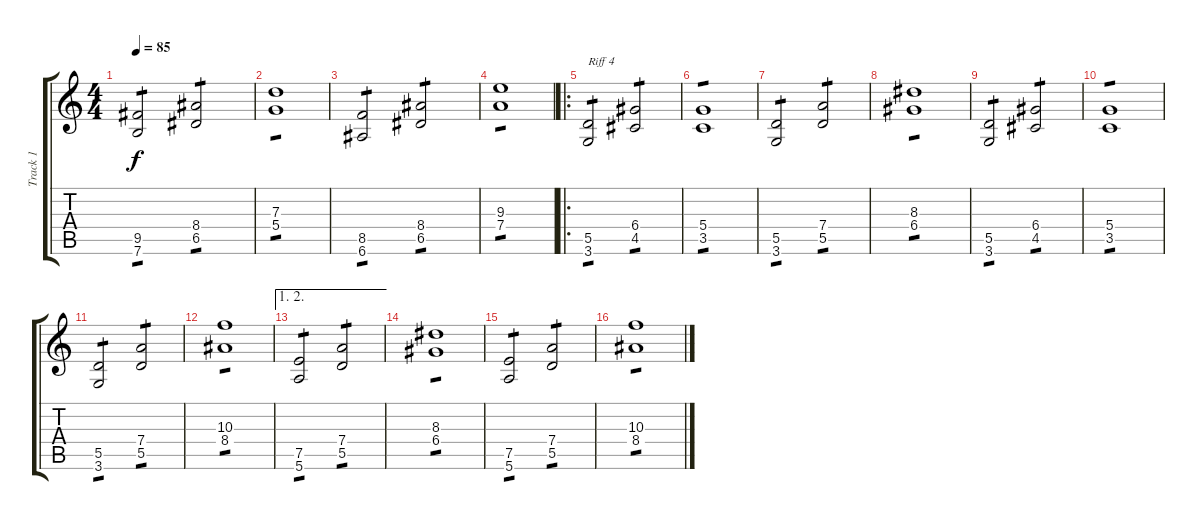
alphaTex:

\track ("Track 1" "Track 1") {instrument distortionguitar}
\staff {score tabs}
\tuning (E4 B3 G3 D3 A2 E2) {hide}
\ts (4 4)
\tempo 85
\clef g2
\ks c
(9.5 7.6).2{tp 1 dy f} (8.4 6.5).2{tp 1} |
(7.3 5.4).1{tp 1} |
(8.5 6.6).2{tp 1} (8.4 6.5).2{tp 1} |
(9.3 7.4).1{tp 1} |
\ro
(5.5 3.6).2{txt "Riff 4" tp 1} (6.4 4.5).2{tp 1} |
(5.4 3.5).1{tp 1} |
(5.5 3.6).2{tp 1} (7.4 5.5).2{tp 1} |
(8.3 6.4).1{tp 1} |
(5.5 3.6).2{tp 1} (6.4 4.5).2{tp 1} |
(5.4 3.5).1{tp 1} |
(5.5 3.6).2{tp 1} (7.4 5.5).2{tp 1} |
(10.3 8.4).1{tp 1} |
\ae (1 2)
(7.5 5.6).2{tp 1} (7.4 5.5).2{tp 1} |
(8.3 6.4).1{tp 1} |
(7.5 5.6).2{tp 1} (7.4 5.5).2{tp 1} |
(10.3 8.4).1{tp 1}
